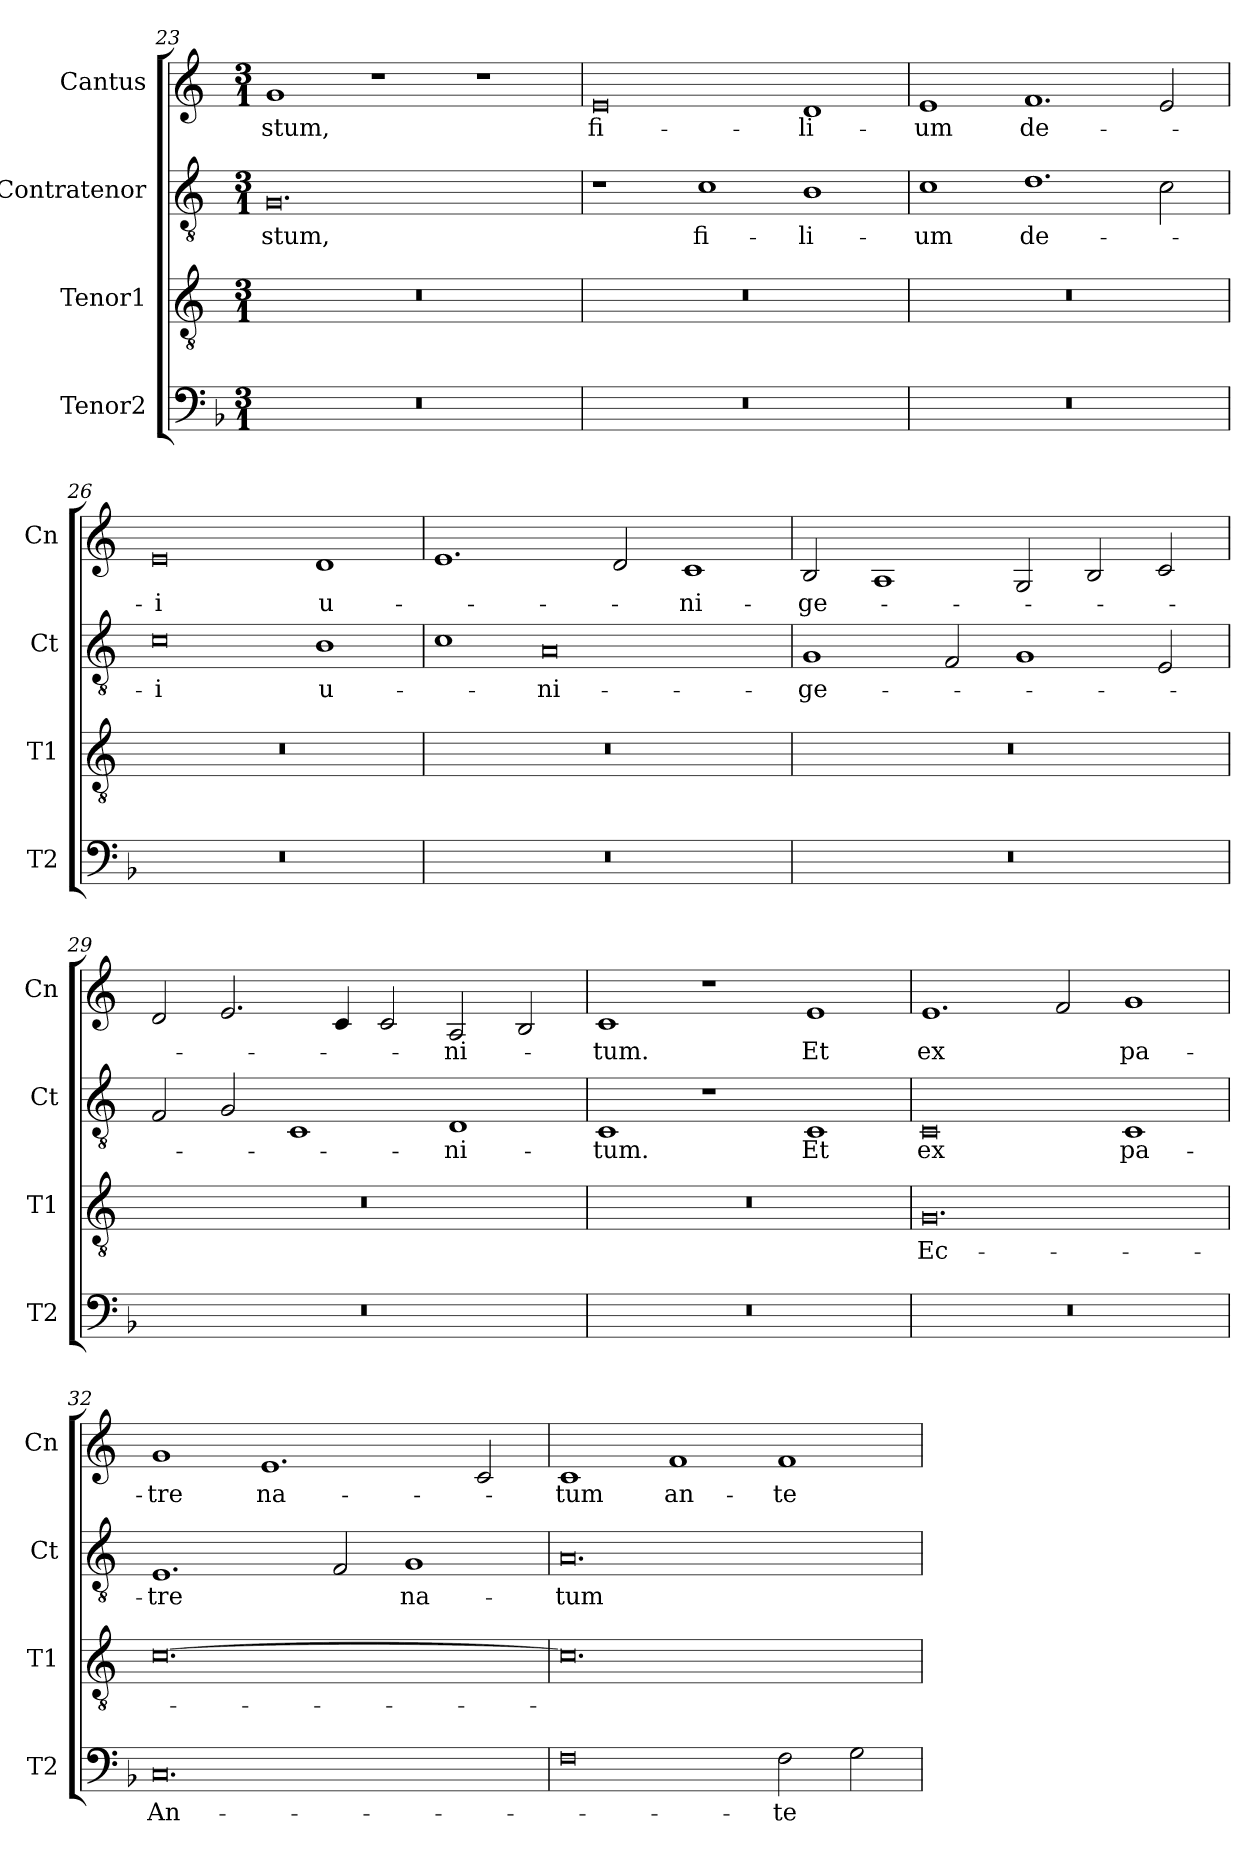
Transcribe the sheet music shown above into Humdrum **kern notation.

**kern	**text	**kern	**text	**kern	**text	**kern	**text
*part4	*part4	*part3	*part3	*part2	*part2	*part1	*part1
*staff4	*staff4	*staff3	*staff3	*staff2	*staff2	*staff1	*staff1
*I"Tenor2	*	*I"Tenor1	*	*I"Contratenor	*	*I"Cantus	*
*I'T2	*	*I'T1	*	*I'Ct	*	*I'Cn	*
*clefF4	*	*clefGv2	*	*clefGv2	*	*clefG2	*
*k[b-]	*	*k[]	*	*k[]	*	*k[]	*
*M3/1	*	*M3/1	*	*M3/1	*	*M3/1	*
=23	=23	=23	=23	=23	=23	=23	=23
0.r	.	0.r	.	0.G	-stum,	1g	-stum,
.	.	.	.	.	.	1r	.
.	.	.	.	.	.	1r	.
=24	=24	=24	=24	=24	=24	=24	=24
0.r	.	0.r	.	1r	.	0e	fi-
.	.	.	.	1c	fi-	.	.
.	.	.	.	1B	-li-	1d	-li-
=25	=25	=25	=25	=25	=25	=25	=25
0.r	.	0.r	.	1c	-um	1e	-um
.	.	.	.	1.d	de-	1.f	de-
.	.	.	.	2c\	.	2e/	.
=26	=26	=26	=26	=26	=26	=26	=26
0.r	.	0.r	.	0c	-i	0e	-i
.	.	.	.	1B	u-	1d	u-
=27	=27	=27	=27	=27	=27	=27	=27
0.r	.	0.r	.	1c	.	1.e	.
.	.	.	.	0A	-ni-	.	.
.	.	.	.	.	.	2d/	.
.	.	.	.	.	.	1c	-ni-
=28	=28	=28	=28	=28	=28	=28	=28
0.r	.	0.r	.	1G	-ge-	2B/	-ge-
.	.	.	.	.	.	1A	.
.	.	.	.	2F/	.	.	.
.	.	.	.	1G	.	2G/	.
.	.	.	.	.	.	2B/	.
.	.	.	.	2E/	.	2c/	.
=29	=29	=29	=29	=29	=29	=29	=29
0.r	.	0.r	.	2F/	.	2d/	.
.	.	.	.	2G/	.	2.e/	.
.	.	.	.	1C	.	.	.
.	.	.	.	.	.	4c/	.
.	.	.	.	.	.	2c/	.
.	.	.	.	1D	-ni-	2A/	-ni-
.	.	.	.	.	.	2B/	.
=30	=30	=30	=30	=30	=30	=30	=30
0.r	.	0.r	.	1C	-tum.	1c	-tum.
.	.	.	.	1r	.	1r	.
.	.	.	.	1C	Et	1e	Et
=31	=31	=31	=31	=31	=31	=31	=31
0.r	.	0.G	Ec-	0C	ex	1.e	ex
.	.	.	.	.	.	2f/	.
.	.	.	.	1C	pa-	1g	pa-
=32	=32	=32	=32	=32	=32	=32	=32
0.C	An-	[0.c	.	1.E	-tre	1g	-tre
.	.	.	.	.	.	1.e	na-
.	.	.	.	2F/	.	.	.
.	.	.	.	1G	na-	.	.
.	.	.	.	.	.	2c/	.
=33	=33	=33	=33	=33	=33	=33	=33
0F	.	0.c]	.	0.A	-tum	1c	-tum
.	.	.	.	.	.	1f	an-
2F\	-te	.	.	.	.	1f	-te
2G\	.	.	.	.	.	.	.
=	=	=	=	=	=	=	=
*-	*-	*-	*-	*-	*-	*-	*-
